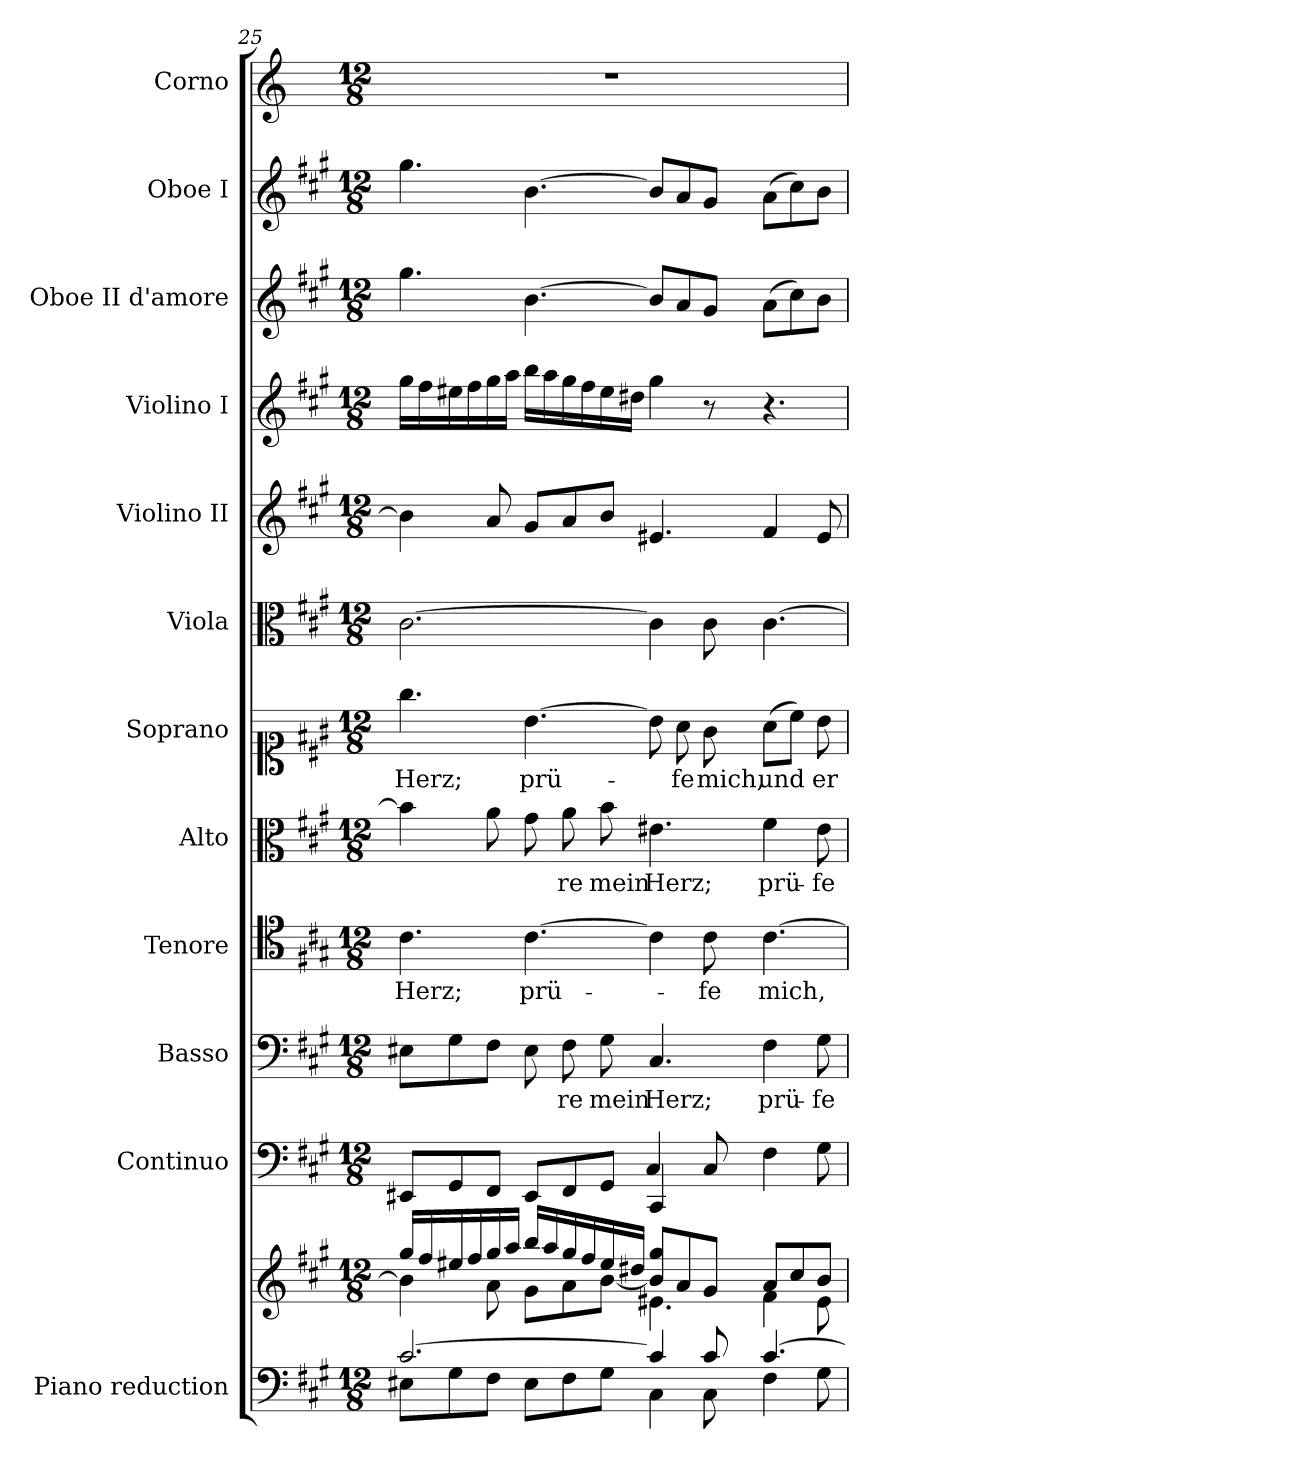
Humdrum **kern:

**kern	**kern	**kern	**kern	**text	**kern	**text	**kern	**text	**kern	**text	**kern	**kern	**kern	**kern	**kern	**kern
*part12	*part12	*part11	*part10	*part10	*part9	*part9	*part8	*part8	*part7	*part7	*part6	*part5	*part4	*part3	*part2	*part1
*staff13	*staff12	*staff11	*staff10	*staff10	*staff9	*staff9	*staff8	*staff8	*staff7	*staff7	*staff6	*staff5	*staff4	*staff3	*staff2	*staff1
*I"Piano reduction	*	*I"Continuo	*I"Basso	*	*I"Tenore	*	*I"Alto	*	*I"Soprano	*	*I"Viola	*I"Violino II	*I"Violino I	*I"Oboe II d'amore	*I"Oboe I	*I"Corno
*I'Pno	*	*	*	*	*	*	*	*	*	*	*I'Vla	*I'Vln	*I'Vln	*I'Ob	*I'Ob	*
*clefF4	*clefG2	*clefF4	*clefF4	*	*clefC4	*	*clefC3	*	*clefC1	*	*clefC3	*clefG2	*clefG2	*clefG2	*clefG2	*clefG2
*	*	*	*	*	*	*	*	*	*	*	*	*	*	*	*	*ITrd2c3
*k[f#c#g#]	*k[f#c#g#]	*k[f#c#g#]	*k[f#c#g#]	*	*k[f#c#g#]	*	*k[f#c#g#]	*	*k[f#c#g#]	*	*k[f#c#g#]	*k[f#c#g#]	*k[f#c#g#]	*k[f#c#g#]	*k[f#c#g#]	*k[f#c#g#]
*M12/8	*M12/8	*M12/8	*M12/8	*	*M12/8	*	*M12/8	*	*M12/8	*	*M12/8	*M12/8	*M12/8	*M12/8	*M12/8	*M12/8
=25	=25	=25	=25	=25	=25	=25	=25	=25	=25	=25	=25	=25	=25	=25	=25	=25
*^	*^	*^	*	*	*	*	*	*	*	*	*	*	*	*	*	*
!	!	!	!	!	!	!	!	!	!LO:LY:b	!	!	!	!LO:LY:b	!	!	!	!	!	!
[2.c#/	8E#X\L	16gg#/LL	4b\]	8EE#X/L	2.ryy	8E#X\L	.	4.c#\	Herz;	4b\]	.	4.gg#\	Herz;	[2.c#\	4b\]	16gg#\LL	4.gg#\	4.gg#\	1.r
.	.	16ff#/	.	.	.	.	.	.	.	.	.	.	.	.	.	16ff#\	.	.	.
.	8G#\	16ee#X/	.	8GG#/	.	8G#\	.	.	.	.	.	.	.	.	.	16ee#X\	.	.	.
.	.	16ff#/	.	.	.	.	.	.	.	.	.	.	.	.	.	16ff#\	.	.	.
.	8F#\J	16gg#/	8a\	8FF#/J	.	8F#\J	.	.	.	8a\	.	.	.	.	8a/	16gg#\	.	.	.
.	.	16aa/JJ	.	.	.	.	.	.	.	.	.	.	.	.	.	16aa\JJ	.	.	.
!	!	!	!	!	!	!	!	!	!LO:LY:b	!	!	!	!LO:LY:b	!	!	!	!	!	!
.	8E#\L	16bb/LL	8g#\L	8EE#/L	.	8E#\	.	[4.c#\	prü-	8g#\	.	[4.b\	prü-	.	8g#/L	16bb\LL	[4.b\	[4.b\	.
.	.	16aa/	.	.	.	.	.	.	.	.	.	.	.	.	.	16aa\	.	.	.
!	!	!	!	!	!	!	!LO:LY:b	!	!	!	!LO:LY:b	!	!	!	!	!	!	!	!
.	8F#\	16gg#/	8a\	8FF#/	.	8F#\	-re	.	.	8a\	-re	.	.	.	8a/	16gg#\	.	.	.
.	.	16ff#/	.	.	.	.	.	.	.	.	.	.	.	.	.	16ff#\	.	.	.
!	!	!	!	!	!	!	!LO:LY:b	!	!	!	!LO:LY:b	!	!	!	!	!	!	!	!
.	8G#\J	16ee#/	[8b\J	8GG#/J	.	8G#\	mein	.	.	8b\	mein	.	.	.	8b/J	16ee#\	.	.	.
.	.	16dd#X/JJ	.	.	.	.	.	.	.	.	.	.	.	.	.	16dd#X\JJ	.	.	.
!	!	!	!	!	!	!	!LO:LY:b	!	!	!	!LO:LY:b	!	!	!	!	!	!	!	!
4c#/]	4C#\	8b/] 8gg#/L	4.e#X\	4CC#/	4C#!/	4.C#/	Herz;	4c#\]	.	4.e#X\	Herz;	8b\]	.	4c#\]	4.e#X/	4gg#\	8b/L]	8b/L]	.
!	!	!	!	!	!	!	!	!	!	!	!	!	!LO:LY:b	!	!	!	!	!	!
.	.	8a/	.	.	.	.	.	.	.	.	.	8a\	-fe	.	.	.	8a/	8a/	.
!	!	!	!	!	!	!	!	!	!LO:LY:b	!	!	!	!LO:LY:b	!	!	!	!	!	!
8c#/	8C#\	8g#/J	.	8C#/	2ryy	.	.	8c#\	-fe	.	.	8g#\	mich,	8c#\	.	8r	8g#/J	8g#/J	.
!	!	!	!	!	!	!	!LO:LY:b	!	!LO:LY:b	!	!LO:LY:b	!	!LO:LY:b	!	!	!	!	!	!
[4.c#/	4F#\	8a/L	4f#\	4F#\	.	4F#\	prü-	[4.c#\	mich,	4f#\	prü-	(8a\L	und	[4.c#\	4f#/	4.r	(8a\L	(8a\L	.
.	.	8cc#/	.	.	.	.	.	.	.	.	.	8cc#\J)	.	.	.	.	8cc#\)	8cc#\)	.
!	!	!	!	!	!	!	!LO:LY:b	!	!	!	!LO:LY:b	!	!LO:LY:b	!	!	!	!	!	!
.	8G#\	8b/J	8e#\	8G#\	.	8G#\	-fe	.	.	8e#\	-fe	8b\	er-	.	8e#/	.	8b\J	8b\J	.
*v	*v	*	*	*v	*v	*	*	*	*	*	*	*	*	*	*	*	*	*	*
*	*v	*v	*	*	*	*	*	*	*	*	*	*	*	*	*	*	*
=	=	=	=	=	=	=	=	=	=	=	=	=	=	=	=	=
*-	*-	*-	*-	*-	*-	*-	*-	*-	*-	*-	*-	*-	*-	*-	*-	*-
